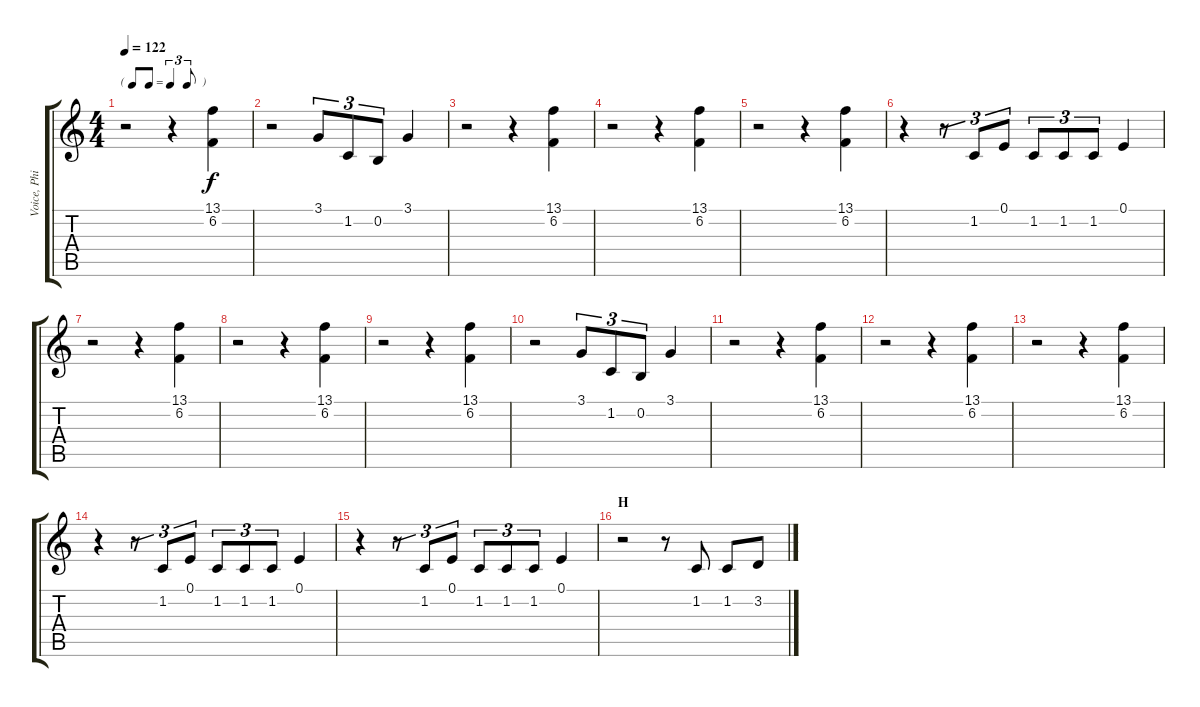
\track ("Voice, Phill" "Voice, Phi") {instrument lead2sawtooth}
\staff {score tabs}
\tuning (E4 B3 G3 D3 A2 E2) {hide}
\ts (4 4)
\tf triplet8th
\tempo 122
\clef g2
\ks c
r.2{dy f} r.4 (13.1 6.2).4 |
r.2 3.1.8{tu (3 2)} 1.2.8{tu (3 2)} 0.2.8{tu (3 2)} 3.1.4 |
r.2 r.4 (13.1 6.2).4 |
r.2 r.4 (13.1 6.2).4 |
r.2 r.4 (13.1 6.2).4 |
r.4 r.8{tu (3 2)} 1.2.8{tu (3 2)} 0.1.8{tu (3 2)} 1.2.8{tu (3 2)} 1.2.8{tu (3 2)} 1.2.8{tu (3 2)} 0.1.4 |
r.2 r.4 (13.1 6.2).4 |
r.2 r.4 (13.1 6.2).4 |
r.2 r.4 (13.1 6.2).4 |
r.2 3.1.8{tu (3 2)} 1.2.8{tu (3 2)} 0.2.8{tu (3 2)} 3.1.4 |
r.2 r.4 (13.1 6.2).4 |
r.2 r.4 (13.1 6.2).4 |
r.2 r.4 (13.1 6.2).4 |
r.4 r.8{tu (3 2)} 1.2.8{tu (3 2)} 0.1.8{tu (3 2)} 1.2.8{tu (3 2)} 1.2.8{tu (3 2)} 1.2.8{tu (3 2)} 0.1.4 |
r.4 r.8{tu (3 2)} 1.2.8{tu (3 2)} 0.1.8{tu (3 2)} 1.2.8{tu (3 2)} 1.2.8{tu (3 2)} 1.2.8{tu (3 2)} 0.1.4 |
\section ("" "H")
r.2 r.8 1.2.8 1.2.8 3.2.8
